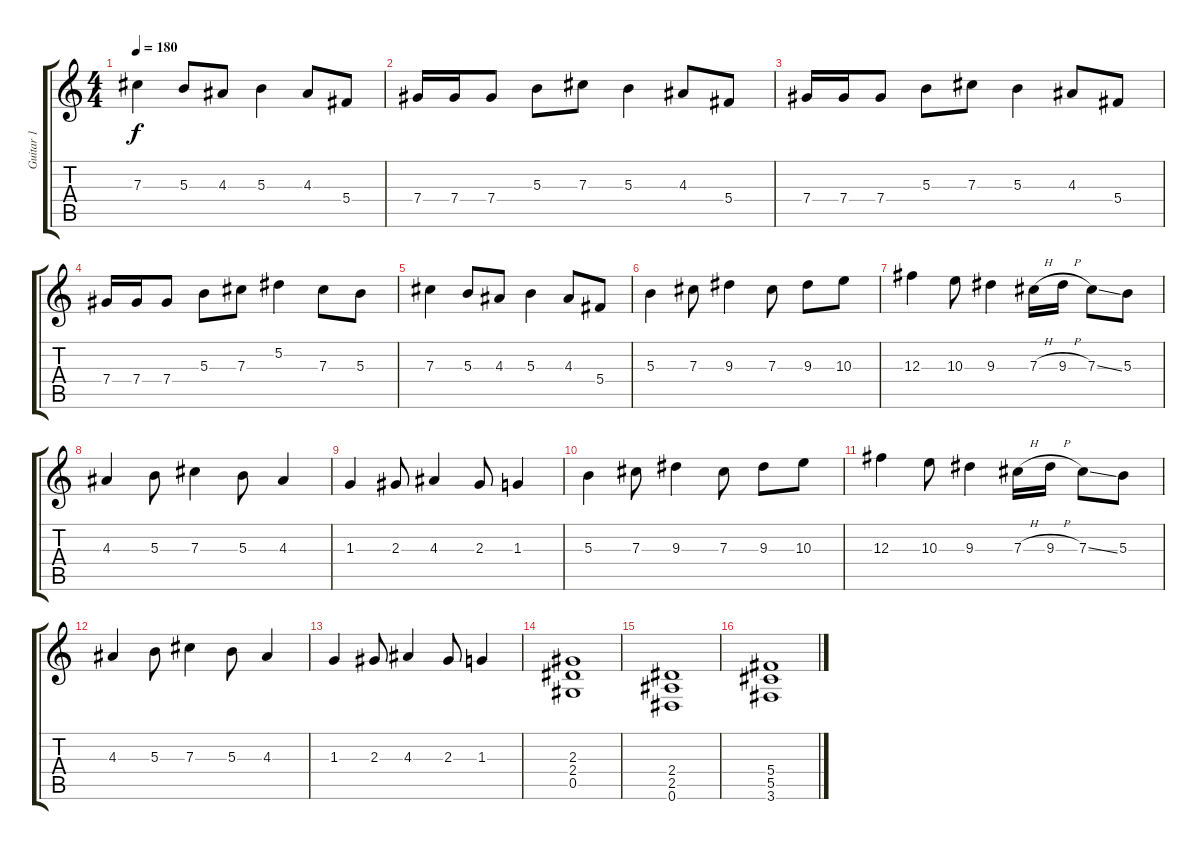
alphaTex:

\track ("Guitar 1" "Guitar 1") {instrument distortionguitar}
\staff {score tabs}
\tuning (Eb4 Bb3 Gb3 Db3 Ab2 Eb2) {hide}
\ts (4 4)
\tempo 180
\clef g2
\ks c
7.3.4{dy f} 5.3.8 4.3.8 5.3.4 4.3.8 5.4.8 |
7.4.16 7.4.16 7.4.8 5.3.8 7.3.8 5.3.4 4.3.8 5.4.8 |
7.4.16 7.4.16 7.4.8 5.3.8 7.3.8 5.3.4 4.3.8 5.4.8 |
7.4.16 7.4.16 7.4.8 5.3.8 7.3.8 5.2.4 7.3.8 5.3.8 |
7.3.4 5.3.8 4.3.8 5.3.4 4.3.8 5.4.8 |
5.3.4 7.3.8 9.3.4 7.3.8 9.3.8 10.3.8 |
12.3.4 10.3.8 9.3.4 7.3{h}.16 9.3{h}.16 7.3{ss}.8 5.3.8 |
4.3.4 5.3.8 7.3.4 5.3.8 4.3.4 |
1.3.4 2.3.8 4.3.4 2.3.8 1.3.4 |
5.3.4 7.3.8 9.3.4 7.3.8 9.3.8 10.3.8 |
12.3.4 10.3.8 9.3.4 7.3{h}.16 9.3{h}.16 7.3{ss}.8 5.3.8 |
4.3.4 5.3.8 7.3.4 5.3.8 4.3.4 |
1.3.4 2.3.8 4.3.4 2.3.8 1.3.4 |
(2.3 2.4 0.5).1 |
(2.4 2.5 0.6).1 |
(5.4 5.5 3.6).1
